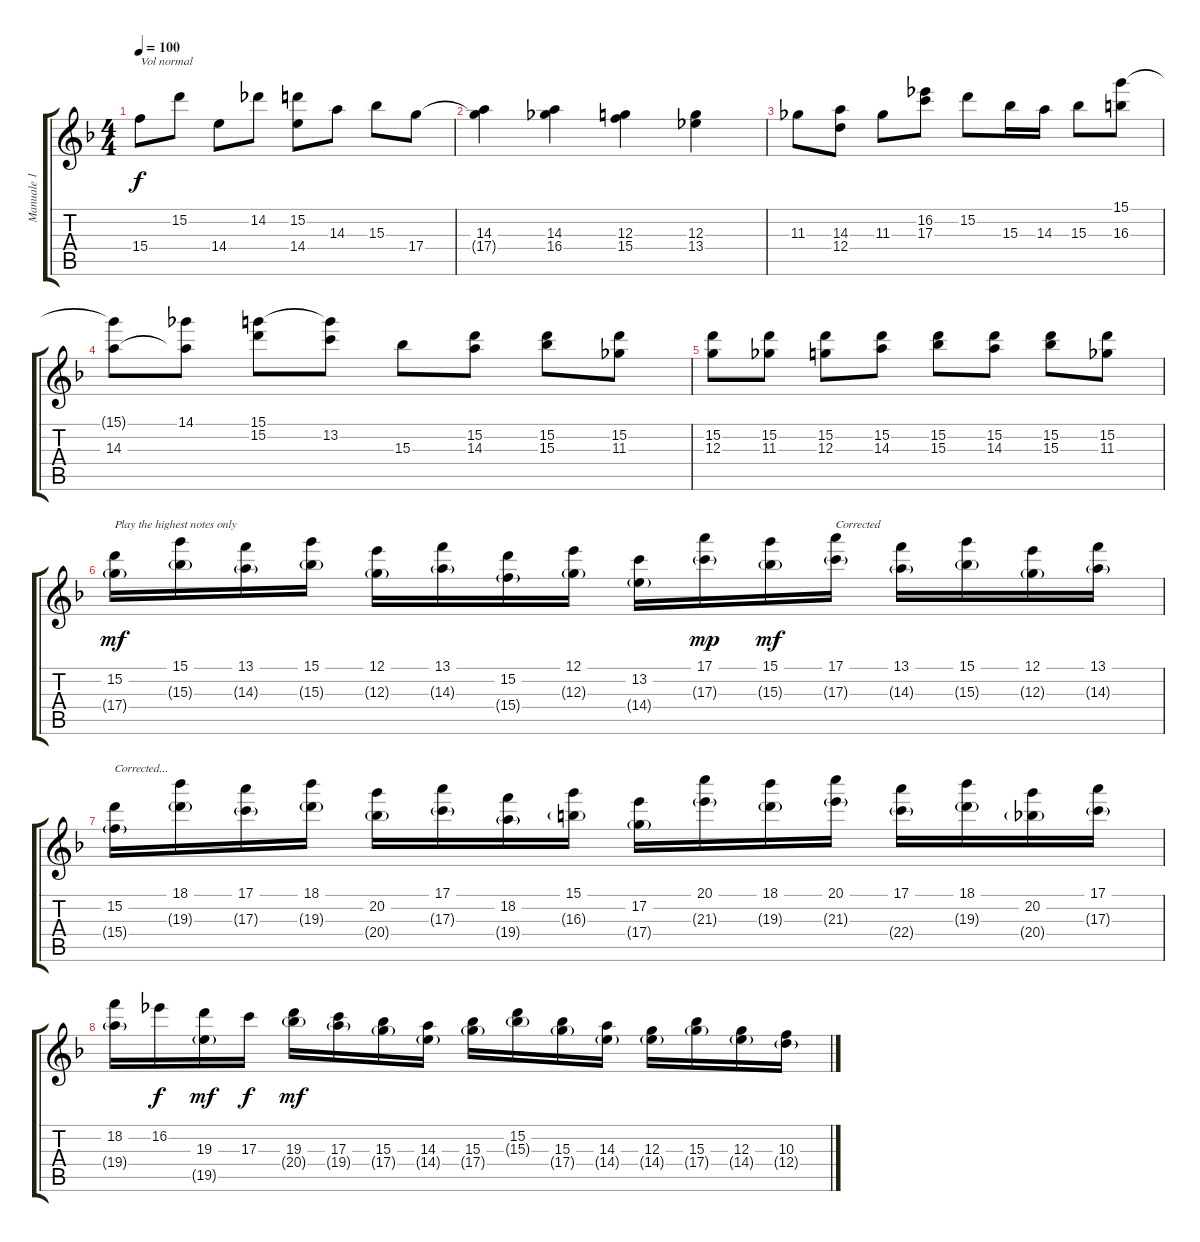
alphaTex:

\track ("Manuale 1" "Manuale 1") {instrument overdrivenguitar}
\staff {score tabs}
\tuning (E4 B3 G3 D3 A2 E2) {hide}
\ts (4 4)
\tempo 100
\clef g2
\ks dminor
15.4.8{txt "Vol normal" dy f volume 14} 15.2.8 14.4.8 14.2.8 (15.2 14.4).8 14.3.8 15.3.8 17.4.8 |
(14.3 17.4{t}).4 (14.3 16.4).4 (12.3 15.4).4 (12.3 13.4).4 |
11.3.8 (14.3 12.4).8 11.3.8 (16.2 17.3).8 15.2.8 15.3.16 14.3.16 15.3.8 (15.1 16.3).8 |
(15.1{t} 14.3).8 (14.1 14.3{t}).8 (15.1 15.2).8 (15.1{t} 13.2).8 15.3.8 (15.2 14.3).8 (15.2 15.3).8 (15.2 11.3).8 |
(15.2 12.3).8 (15.2 11.3).8 (15.2 12.3).8 (15.2 14.3).8 (15.2 15.3).8 (15.2 14.3).8 (15.2 15.3).8 (15.2 11.3).8 |
(15.2 17.4{g}).16{txt "Play the highest notes only" dy mf} (15.1 15.3{g}).16 (13.1 14.3{g}).16 (15.1 15.3{g}).16 (12.1 12.3{g}).16 (13.1 14.3{g}).16 (15.2 15.4{g}).16 (12.1 12.3{g}).16 (13.2 14.4{g}).16 (17.1 17.3{g}).16{dy mp} (15.1 15.3{g}).16{dy mf} (17.1 17.3{g}).16{txt "Corrected"} (13.1 14.3{g}).16 (15.1 15.3{g}).16 (12.1 12.3{g}).16 (13.1 14.3{g}).16 |
(15.2 15.4{g}).16{txt "Corrected..."} (18.1 19.3{g}).16 (17.1 17.3{g}).16 (18.1 19.3{g}).16 (20.2 20.4{g}).16 (17.1 17.3{g}).16 (18.2 19.4{g}).16 (15.1 16.3{g}).16 (17.2 17.4{g}).16 (20.1 21.3{g}).16 (18.1 19.3{g}).16 (20.1 21.3{g}).16 (17.1 22.4{g}).16 (18.1 19.3{g}).16 (20.2 20.4{g}).16 (17.1 17.3{g}).16 |
(18.2 19.4{g}).16 16.2.16{dy f} (19.3 19.5{g}).16{dy mf} 17.3.16{dy f} (19.3 20.4{g}).16{dy mf} (17.3 19.4{g}).16 (15.3 17.4{g}).16 (14.3 14.4{g}).16 (15.3 17.4{g}).16 (15.2 15.3{g}).16 (15.3 17.4{g}).16 (14.3 14.4{g}).16 (12.3 14.4{g}).16 (15.3 17.4{g}).16 (12.3 14.4{g}).16 (10.3 12.4{g}).16
